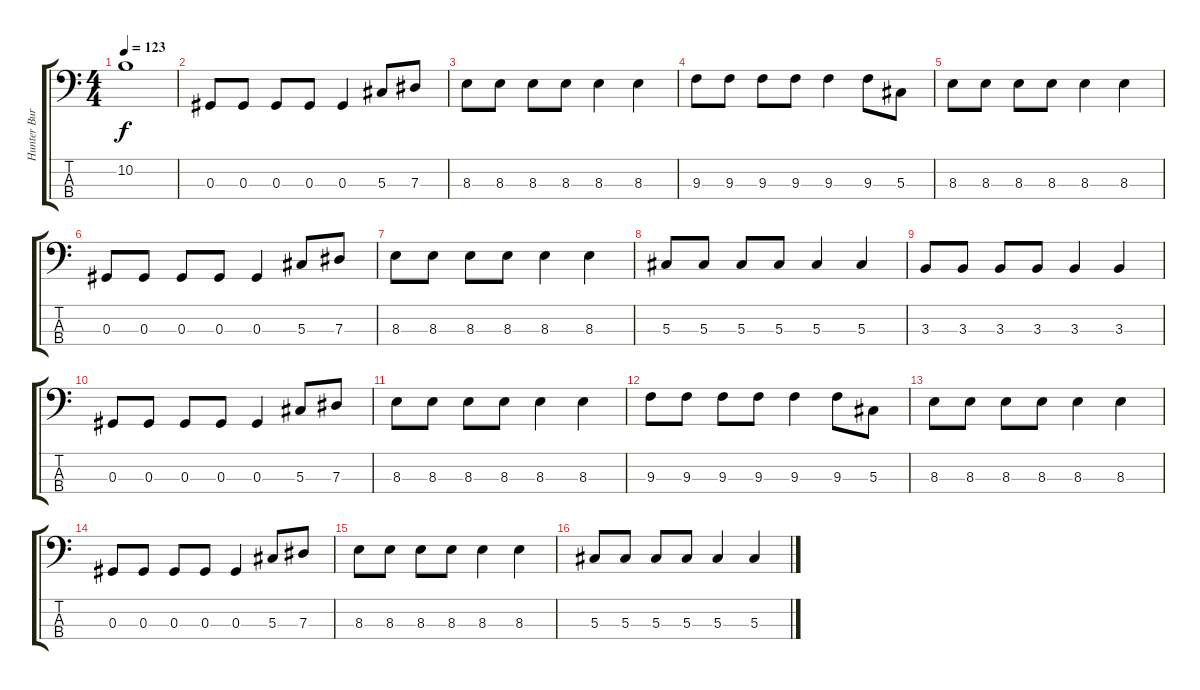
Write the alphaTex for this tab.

\track ("Hunter Burgan" "Hunter Bur") {instrument electricbasspick}
\staff {score tabs}
\tuning (Gb2 Db2 Ab1 Eb1) {hide}
\ts (4 4)
\tempo 123
\clef f4
\ks c
10.2.1{dy f} |
0.3.8 0.3.8 0.3.8 0.3.8 0.3.4 5.3.8 7.3.8 |
8.3.8 8.3.8 8.3.8 8.3.8 8.3.4 8.3.4 |
9.3.8 9.3.8 9.3.8 9.3.8 9.3.4 9.3.8 5.3.8 |
8.3.8 8.3.8 8.3.8 8.3.8 8.3.4 8.3.4 |
0.3.8 0.3.8 0.3.8 0.3.8 0.3.4 5.3.8 7.3.8 |
8.3.8 8.3.8 8.3.8 8.3.8 8.3.4 8.3.4 |
5.3.8 5.3.8 5.3.8 5.3.8 5.3.4 5.3.4 |
3.3.8 3.3.8 3.3.8 3.3.8 3.3.4 3.3.4 |
0.3.8 0.3.8 0.3.8 0.3.8 0.3.4 5.3.8 7.3.8 |
8.3.8 8.3.8 8.3.8 8.3.8 8.3.4 8.3.4 |
9.3.8 9.3.8 9.3.8 9.3.8 9.3.4 9.3.8 5.3.8 |
8.3.8 8.3.8 8.3.8 8.3.8 8.3.4 8.3.4 |
0.3.8 0.3.8 0.3.8 0.3.8 0.3.4 5.3.8 7.3.8 |
8.3.8 8.3.8 8.3.8 8.3.8 8.3.4 8.3.4 |
5.3.8 5.3.8 5.3.8 5.3.8 5.3.4 5.3.4
